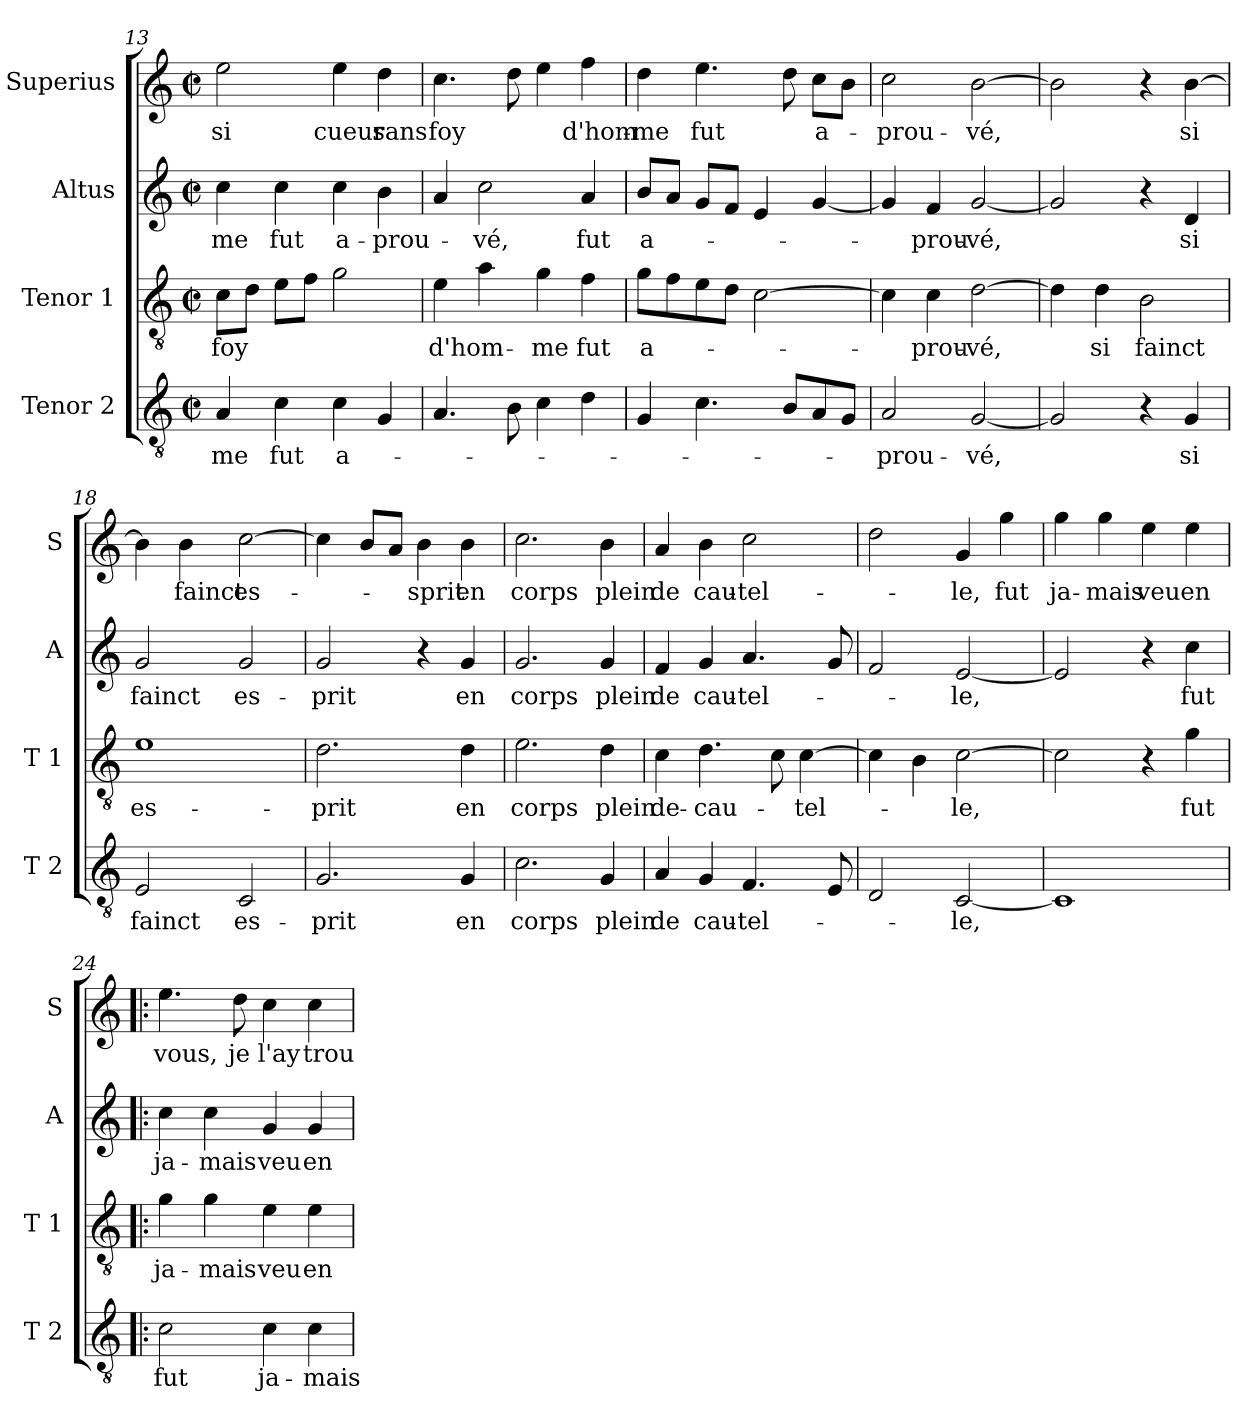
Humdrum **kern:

**kern	**text	**kern	**text	**kern	**text	**kern	**text
*part4	*part4	*part3	*part3	*part2	*part2	*part1	*part1
*staff4	*staff4	*staff3	*staff3	*staff2	*staff2	*staff1	*staff1
*I"Tenor 2	*	*I"Tenor 1	*	*I"Altus	*	*I"Superius	*
*I'T 2	*	*I'T 1	*	*I'A	*	*I'S	*
*clefGv2	*	*clefGv2	*	*clefG2	*	*clefG2	*
*k[]	*	*k[]	*	*k[]	*	*k[]	*
*C:	*	*C:	*	*C:	*	*C:	*
*M2/2	*	*M2/2	*	*M2/2	*	*M2/2	*
*met(c|)	*	*met(c|)	*	*met(c|)	*	*met(c|)	*
=13	=13	=13	=13	=13	=13	=13	=13
4A/	-me	8c\L	foy	4cc\	-me	2ee\	si
.	.	8d\J	.	.	.	.	.
4c\	fut	8e\L	.	4cc\	fut	.	.
.	.	8f\J	.	.	.	.	.
4c\	a-	2g\	.	4cc\	a-	4ee\	cueur
4G/	.	.	.	4b\	-prou-	4dd\	sans
=14	=14	=14	=14	=14	=14	=14	=14
4.A/	.	4e\	d'hom-	4a/	.	4.cc\	foy
.	.	4a\	.	2cc\	-vé,	.	.
8B\	.	.	.	.	.	8dd\	.
4c\	.	4g\	-me	.	.	4ee\	.
4d\	.	4f\	fut	4a/	fut	4ff\	d'hom-
=15	=15	=15	=15	=15	=15	=15	=15
4G/	.	8g\L	a-	8b/L	a-	4dd\	-me
.	.	8f\	.	8a/J	.	.	.
4.c\	.	8e\	.	8g/L	.	4.ee\	fut
.	.	8d\J	.	8f/J	.	.	.
.	.	[2c\	.	4e/	.	.	.
8B/L	.	.	.	.	.	8dd\	.
8A/	.	.	.	[4g/	.	8cc\L	a-
8G/J	.	.	.	.	.	8b\J	.
=16	=16	=16	=16	=16	=16	=16	=16
2A/	-prou-	4c\]	.	4g/]	.	2cc\	-prou-
.	.	4c\	-prou-	4f/	-prou-	.	.
[2G/	-vé,	[2d\	-vé,	[2g/	-vé,	[2b\	-vé,
=17	=17	=17	=17	=17	=17	=17	=17
2G/]	.	4d\]	.	2g/]	.	2b\]	.
.	.	4d\	si	.	.	.	.
4r	.	2B\	fainct	4r	.	4r	.
4G/	si	.	.	4d/	si	[4b\	si
!!LO:PB:g=z
=18	=18	=18	=18	=18	=18	=18	=18
2E/	fainct	1e	es-	2g/	fainct	4b\]	.
.	.	.	.	.	.	4b\	fainct
2C/	es-	.	.	2g/	es-	[2cc\	es-
=19	=19	=19	=19	=19	=19	=19	=19
2.G/	-prit	2.d\	-prit	2g/	-prit	4cc\]	.
.	.	.	.	.	.	8b/L	.
.	.	.	.	.	.	8a/J	.
.	.	.	.	4r	.	4b\	-sprit
4G/	en	4d\	en	4g/	en	4b\	en
=20	=20	=20	=20	=20	=20	=20	=20
2.c\	corps	2.e\	corps	2.g/	corps	2.cc\	corps
4G/	plein	4d\	plein	4g/	plein	4b\	plein
=21	=21	=21	=21	=21	=21	=21	=21
4A/	de	4c\	de-	4f/	de	4a/	de
4G/	cau-	4.d\	-cau-	4g/	cau-	4b\	cau-
4.F/	-tel-	.	.	4.a/	-tel-	2cc\	-tel-
.	.	8c\	.	.	.	.	.
.	.	[4c\	-tel-	.	.	.	.
8E/	.	.	.	8g/	.	.	.
=22	=22	=22	=22	=22	=22	=22	=22
2D/	.	4c\]	.	2f/	.	2dd\	.
.	.	4B\	.	.	.	.	.
[2C/	-le,	[2c\	-le,	[2e/	-le,	4g/	-le,
.	.	.	.	.	.	4gg\	fut
=23	=23	=23	=23	=23	=23	=23	=23
1C]	.	2c\]	.	2e/]	.	4gg\	ja-
.	.	.	.	.	.	4gg\	-mais
.	.	4r	.	4r	.	4ee\	veu
.	.	4g\	fut	4cc\	fut	4ee\	en
!!LO:LB:g=z
=24!|:	=24!|:	=24!|:	=24!|:	=24!|:	=24!|:	=24!|:	=24!|:
2c\	fut	4g\	ja-	4cc\	ja-	4.ee\	vous,
.	.	4g\	-mais	4cc\	-mais	.	.
.	.	.	.	.	.	8dd\	je
4c\	ja-	4e\	veu	4g/	veu	4cc\	l'ay
4c\	-mais	4e\	en	4g/	en	4cc\	trou-
=	=	=	=	=	=	=	=
*-	*-	*-	*-	*-	*-	*-	*-
